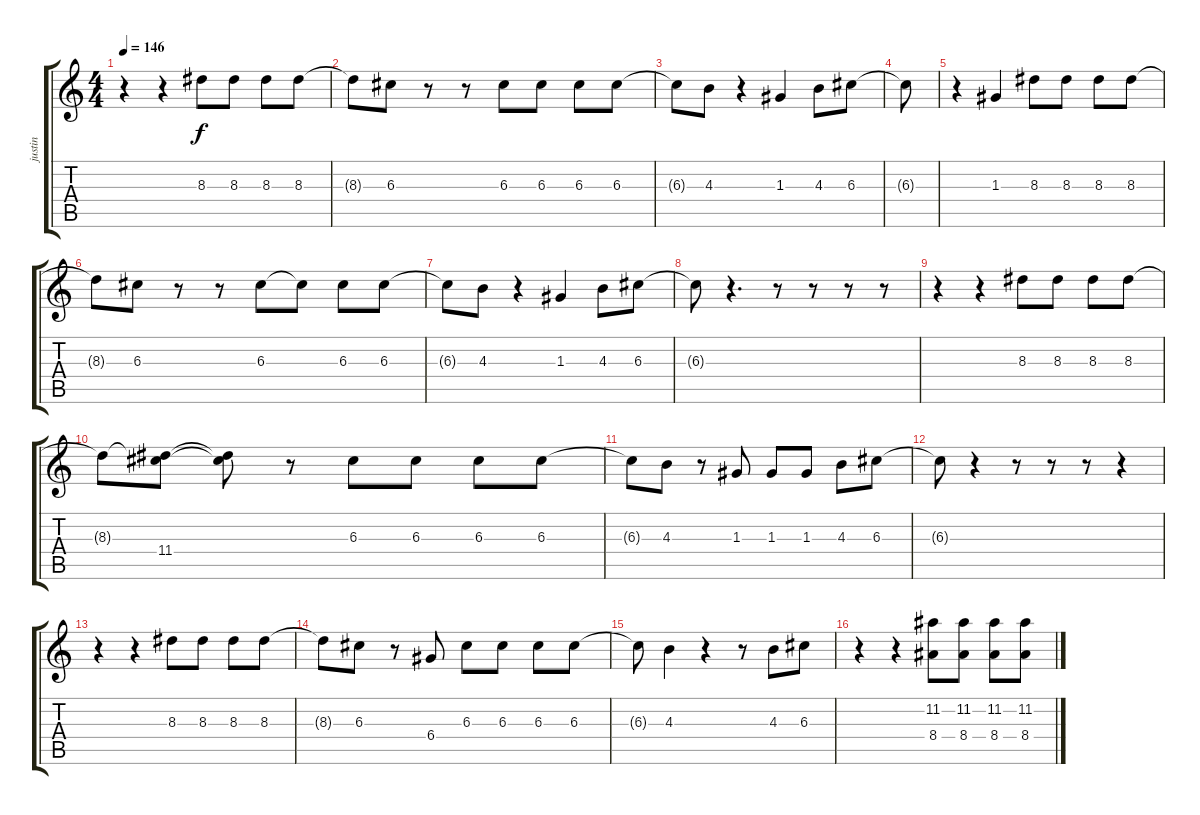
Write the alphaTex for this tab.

\track ("justin" "justin") {instrument distortionguitar}
\staff {score tabs}
\tuning (E4 B3 G3 D3 A2 E2) {hide}
\ts (4 4)
\tempo 146
\clef g2
\ks c
r.4{dy f instrument distortionguitar} r.4 8.3.8 8.3.8 8.3.8 8.3.8 |
8.3{t}.8 6.3.8 r.8 r.8 6.3.8 6.3.8 6.3.8 6.3.8 |
6.3{t}.8 4.3.8 r.4 1.3.4 4.3.8 6.3.8 |
6.3{t}.8 |
r.4 1.3.4 8.3.8 8.3.8 8.3.8 8.3.8 |
8.3{t}.8 6.3.8 r.8 r.8 6.3.8 6.3{t}.8 6.3.8 6.3.8 |
6.3{t}.8 4.3.8 r.4 1.3.4 4.3.8 6.3.8 |
6.3{t}.8 r.4{d} r.8 r.8 r.8 r.8 |
r.4 r.4 8.3.8 8.3.8 8.3.8 8.3.8 |
8.3{t}.8 (8.3{t} 11.4).8 (8.3{t} 11.4{t}).8 r.8 6.3.8 6.3.8 6.3.8 6.3.8 |
6.3{t}.8 4.3.8 r.8 1.3.8 1.3.8 1.3.8 4.3.8 6.3.8 |
6.3{t}.8 r.4 r.8 r.8 r.8 r.4 |
r.4 r.4 8.3.8 8.3.8 8.3.8 8.3.8 |
8.3{t}.8 6.3.8 r.8 6.4.8 6.3.8 6.3.8 6.3.8 6.3.8 |
6.3{t}.8 4.3.4 r.4 r.8 4.3.8 6.3.8 |
r.4 r.4 (11.2 8.4).8 (11.2 8.4).8 (11.2 8.4).8 (11.2 8.4).8
